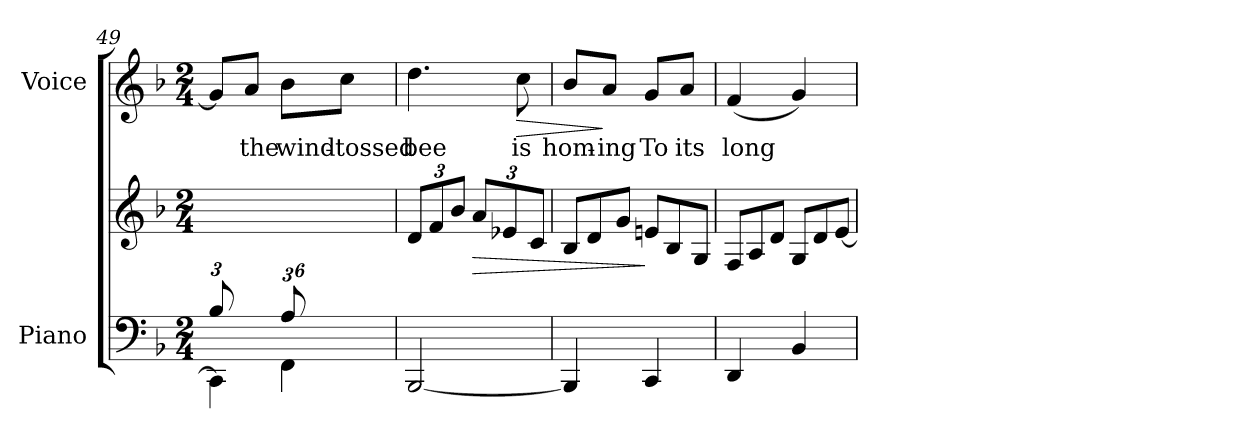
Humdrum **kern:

**kern	**kern	**dynam	**kern	**text	**dynam
*part2	*part2	*part2	*part1	*part1	*part1
*staff3	*staff2	*staff2/3	*staff1	*staff1	*staff1
*I"Piano	*	*	*I"Voice	*	*
*I'Pno	*	*	*	*	*
*clefF4	*clefG2	*	*clefG2	*	*
*k[b-]	*k[b-]	*	*k[b-]	*	*
*M2/4	*M2/4	*	*M2/4	*	*
*Xbrackettup	*	*	*	*	*
=49	=49	=49	=49	=49	=49
*^	*	*	*	*	*
(12B-/L	4CC\]	12ryy	.	8g/L]	.	.
6ryy	.	12e\	.	.	.	.
.	.	.	.	8a/J	the	.
.	.	12g\J)	.	.	.	.
(12A/L	4FF\	12ryy	.	8b-\L	wind-	.
6ryy	.	12e-X\	.	.	.	.
.	.	.	.	8cc\J	-tossed	.
.	.	12f\J)	.	.	.	.
*v	*v	*	*	*	*	*
=50	=50	=50	=50	=50	=50
*	*Xbrackettup	*	*	*	*
[2BBB-/	12d/L	.	4.dd\	bee	.
.	12f/	.	.	.	.
.	12b-/J	.	.	.	.
!	!	!LO:HP:b	!	!	!
.	12a/L	>	.	.	.
.	12e-X/	.	.	.	.
!	!	!	!	!	!LO:HP:b
.	.	.	8cc\	is	>
.	12c/J	.	.	.	.
=51	=51	=51	=51	=51	=51
*	*Xtuplet	*	*	*	*
4BBB-/]	12B-/L	.	8b-/L	hom-	.
.	12d/	.	.	.	.
.	.	.	8a/J	-ing	]
.	12g/J	.	.	.	.
4CC/	12en/L	]	8g/L	To	.
.	12B-/	.	.	.	.
.	.	.	8a/J	its	.
.	12G/J	.	.	.	.
=52	=52	=52	=52	=52	=52
4DD/	12F/L	.	(4f/	long	.
.	12A/	.	.	.	.
.	12d/J	.	.	.	.
4BB-/	12G/L	.	4g/)	.	.
.	12d/	.	.	.	.
.	[>12e/J	.	.	.	.
=	=	=	=	=	=
*-	*-	*-	*-	*-	*-
